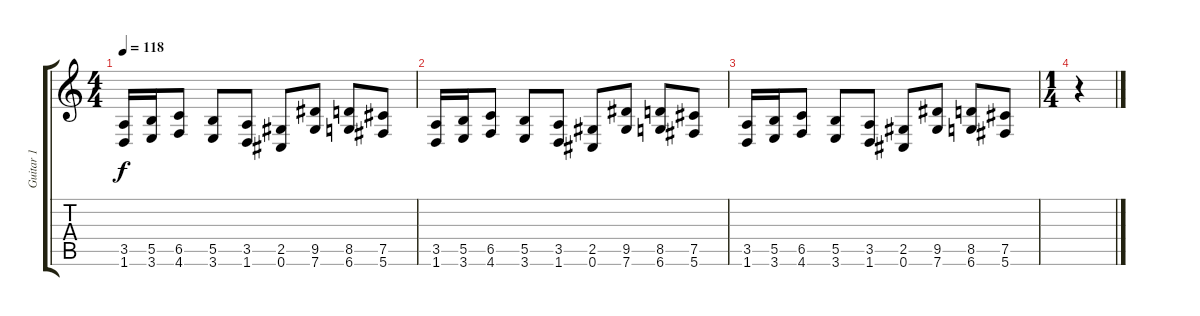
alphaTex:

\track ("Guitar 1" "Guitar 1") {instrument distortionguitar}
\staff {score tabs}
\tuning (Db4 Ab3 E3 B2 Gb2 Db2) {hide}
\ts (4 4)
\tempo 118
\clef g2
\ks c
(3.5 1.6).16{dy f} (5.5 3.6).16 (6.5 4.6).8 (5.5 3.6).8 (3.5 1.6).8 (2.5 0.6).8 (9.5 7.6).8 (8.5 6.6).8 (7.5 5.6).8 |
(3.5 1.6).16 (5.5 3.6).16 (6.5 4.6).8 (5.5 3.6).8 (3.5 1.6).8 (2.5 0.6).8 (9.5 7.6).8 (8.5 6.6).8 (7.5 5.6).8 |
(3.5 1.6).16 (5.5 3.6).16 (6.5 4.6).8 (5.5 3.6).8 (3.5 1.6).8 (2.5 0.6).8 (9.5 7.6).8 (8.5 6.6).8 (7.5 5.6).8 |
\ts (1 4)
r.4
